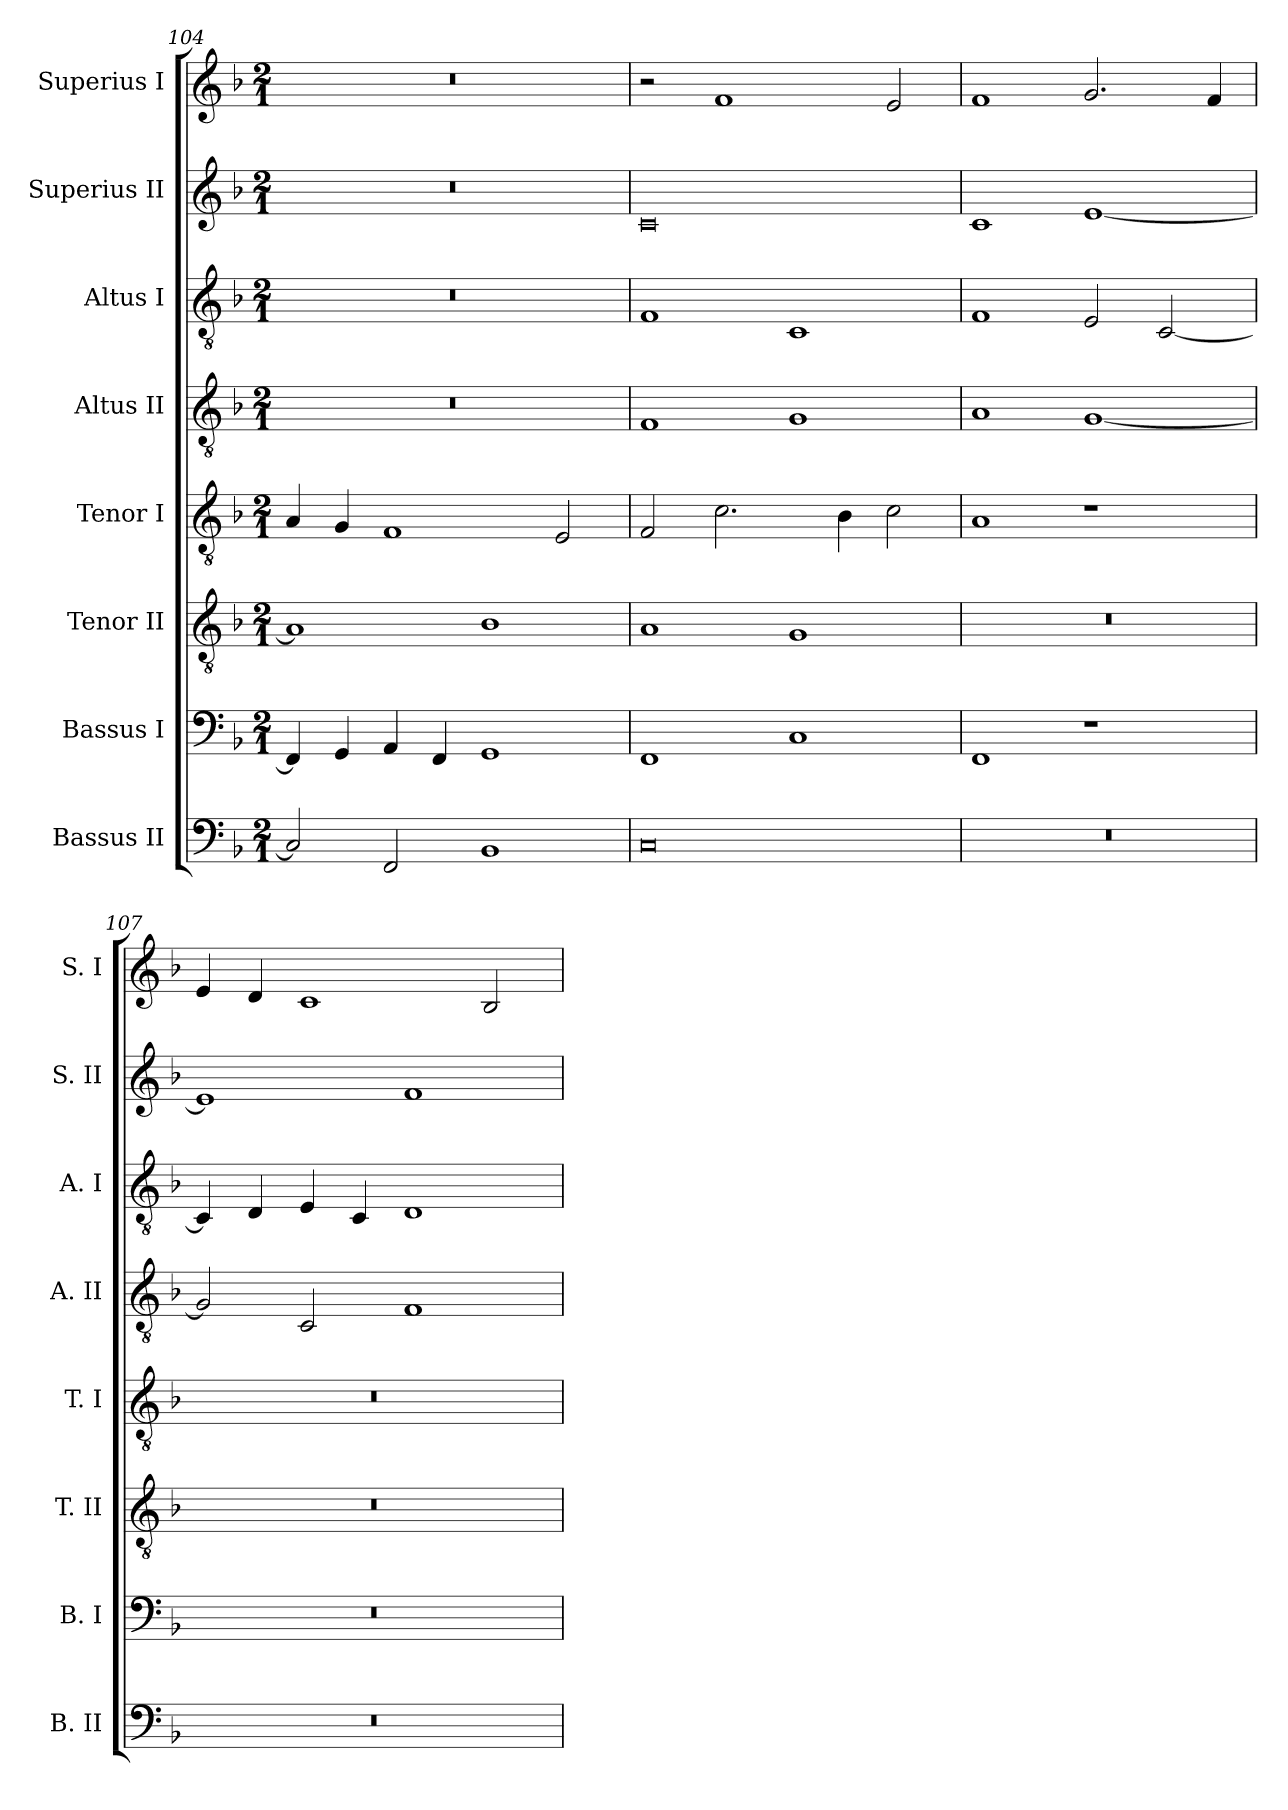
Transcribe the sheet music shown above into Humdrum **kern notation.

**kern	**kern	**kern	**kern	**kern	**kern	**kern	**kern
*part8	*part7	*part6	*part5	*part4	*part3	*part2	*part1
*staff8	*staff7	*staff6	*staff5	*staff4	*staff3	*staff2	*staff1
*I"Bassus II	*I"Bassus I	*I"Tenor II	*I"Tenor I	*I"Altus II	*I"Altus I	*I"Superius II	*I"Superius I
*I'B. II	*I'B. I	*I'T. II	*I'T. I	*I'A. II	*I'A. I	*I'S. II	*I'S. I
*clefF4	*clefF4	*clefGv2	*clefGv2	*clefGv2	*clefGv2	*clefG2	*clefG2
*k[b-]	*k[b-]	*k[b-]	*k[b-]	*k[b-]	*k[b-]	*k[b-]	*k[b-]
*F:	*F:	*F:	*F:	*F:	*F:	*F:	*F:
*M2/1	*M2/1	*M2/1	*M2/1	*M2/1	*M2/1	*M2/1	*M2/1
=104	=104	=104	=104	=104	=104	=104	=104
2C]	4FF]	1A]	4A	0r	0r	0r	0r
.	4GG	.	4G	.	.	.	.
2FF	4AA	.	1F	.	.	.	.
.	4FF	.	.	.	.	.	.
1BB-	1GG	1B-	.	.	.	.	.
.	.	.	2E	.	.	.	.
=105	=105	=105	=105	=105	=105	=105	=105
0C	1FF	1A	2F	1F	1F	0c	2r
.	.	.	2.c	.	.	.	1f
.	1C	1G	.	1G	1C	.	.
.	.	.	4B-	.	.	.	.
.	.	.	2c	.	.	.	2e
=106	=106	=106	=106	=106	=106	=106	=106
0r	1FF	0r	1A	1A	1F	1c	1f
.	1r	.	1r	[1G	2E	[1e	2.g
.	.	.	.	.	[2C	.	.
.	.	.	.	.	.	.	4f
=107	=107	=107	=107	=107	=107	=107	=107
0r	0r	0r	0r	2G]	4C]	1e]	4e
.	.	.	.	.	4D	.	4d
.	.	.	.	2C	4E	.	1c
.	.	.	.	.	4C	.	.
.	.	.	.	1F	1D	1f	.
.	.	.	.	.	.	.	2B-
=	=	=	=	=	=	=	=
*-	*-	*-	*-	*-	*-	*-	*-
